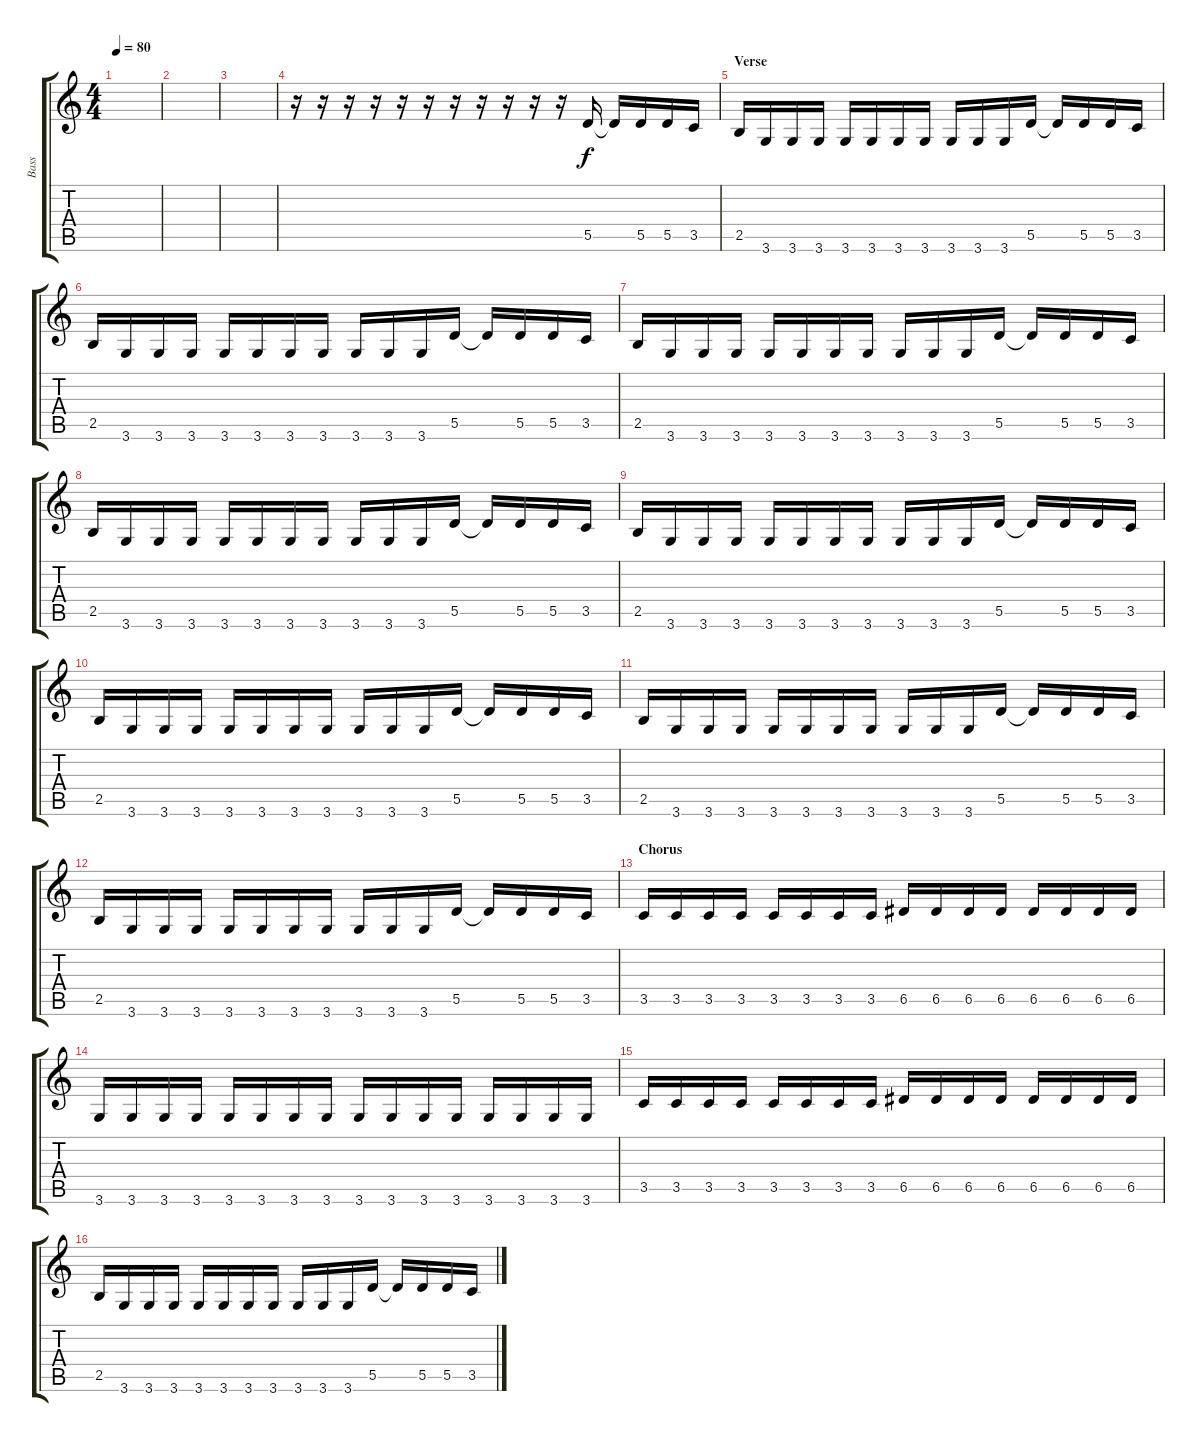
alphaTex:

\track ("Bass" "Bass") {instrument electricbasspick}
\staff {score tabs}
\tuning (E4 B3 G3 D3 A2 E2) {hide}
\ts (4 4)
\tempo 80
\clef g2
\ks c
|
|
|
r.16 r.16 r.16 r.16 r.16 r.16 r.16 r.16 r.16 r.16 r.16 5.5.16 5.5{t}.16 5.5.16 5.5.16 3.5.16 |
\section ("" "Verse")
2.5.16 3.6.16 3.6.16 3.6.16 3.6.16 3.6.16 3.6.16 3.6.16 3.6.16 3.6.16 3.6.16 5.5.16 5.5{t}.16 5.5.16 5.5.16 3.5.16 |
2.5.16 3.6.16 3.6.16 3.6.16 3.6.16 3.6.16 3.6.16 3.6.16 3.6.16 3.6.16 3.6.16 5.5.16 5.5{t}.16 5.5.16 5.5.16 3.5.16 |
2.5.16 3.6.16 3.6.16 3.6.16 3.6.16 3.6.16 3.6.16 3.6.16 3.6.16 3.6.16 3.6.16 5.5.16 5.5{t}.16 5.5.16 5.5.16 3.5.16 |
2.5.16 3.6.16 3.6.16 3.6.16 3.6.16 3.6.16 3.6.16 3.6.16 3.6.16 3.6.16 3.6.16 5.5.16 5.5{t}.16 5.5.16 5.5.16 3.5.16 |
2.5.16 3.6.16 3.6.16 3.6.16 3.6.16 3.6.16 3.6.16 3.6.16 3.6.16 3.6.16 3.6.16 5.5.16 5.5{t}.16 5.5.16 5.5.16 3.5.16 |
2.5.16 3.6.16 3.6.16 3.6.16 3.6.16 3.6.16 3.6.16 3.6.16 3.6.16 3.6.16 3.6.16 5.5.16 5.5{t}.16 5.5.16 5.5.16 3.5.16 |
2.5.16 3.6.16 3.6.16 3.6.16 3.6.16 3.6.16 3.6.16 3.6.16 3.6.16 3.6.16 3.6.16 5.5.16 5.5{t}.16 5.5.16 5.5.16 3.5.16 |
2.5.16 3.6.16 3.6.16 3.6.16 3.6.16 3.6.16 3.6.16 3.6.16 3.6.16 3.6.16 3.6.16 5.5.16 5.5{t}.16 5.5.16 5.5.16 3.5.16 |
\section ("" "Chorus")
3.5.16 3.5.16 3.5.16 3.5.16 3.5.16 3.5.16 3.5.16 3.5.16 6.5.16 6.5.16 6.5.16 6.5.16 6.5.16 6.5.16 6.5.16 6.5.16 |
3.6.16 3.6.16 3.6.16 3.6.16 3.6.16 3.6.16 3.6.16 3.6.16 3.6.16 3.6.16 3.6.16 3.6.16 3.6.16 3.6.16 3.6.16 3.6.16 |
3.5.16 3.5.16 3.5.16 3.5.16 3.5.16 3.5.16 3.5.16 3.5.16 6.5.16 6.5.16 6.5.16 6.5.16 6.5.16 6.5.16 6.5.16 6.5.16 |
2.5.16 3.6.16 3.6.16 3.6.16 3.6.16 3.6.16 3.6.16 3.6.16 3.6.16 3.6.16 3.6.16 5.5.16 5.5{t}.16 5.5.16 5.5.16 3.5.16
